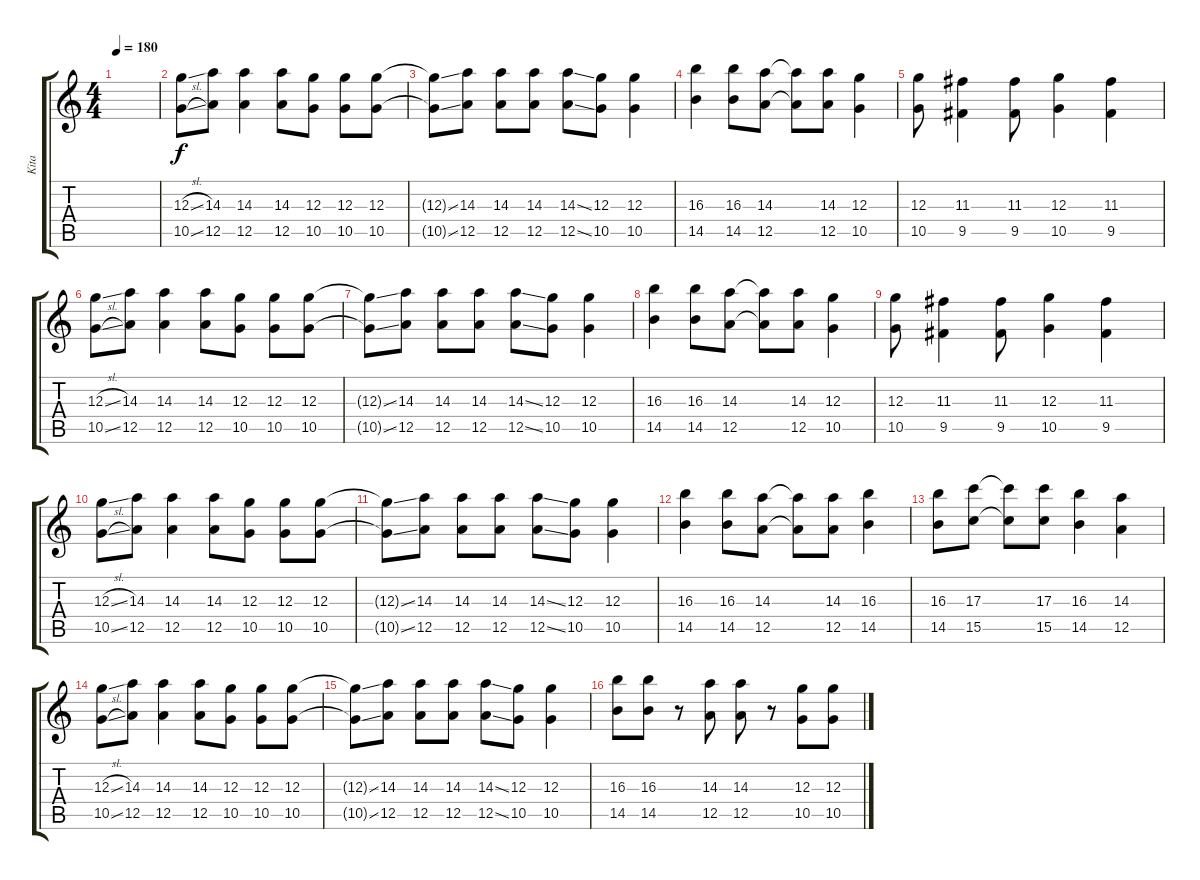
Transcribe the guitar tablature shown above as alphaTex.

\track ("Kita" "Kita") {instrument distortionguitar}
\staff {score tabs}
\tuning (E4 B3 G3 D3 A2 E2) {hide}
\ts (4 4)
\tempo 180
\clef g2
\ks c
|
(12.3{sl} 10.5{sl}).8 (14.3 12.5).8 (14.3 12.5).4 (14.3 12.5).8 (12.3 10.5).8 (12.3 10.5).8 (12.3 10.5).8 |
(12.3{ss t} 10.5{ss t}).8 (14.3 12.5).8 (14.3 12.5).8 (14.3 12.5).8 (14.3{ss} 12.5{ss}).8 (12.3 10.5).8 (12.3 10.5).4 |
(16.3 14.5).4 (16.3 14.5).8 (14.3 12.5).8 (14.3{t} 12.5{t}).8 (14.3 12.5).8 (12.3 10.5).4 |
(12.3 10.5).8 (11.3 9.5).4 (11.3 9.5).8 (12.3 10.5).4 (11.3 9.5).4 |
(12.3{sl} 10.5{sl}).8 (14.3 12.5).8 (14.3 12.5).4 (14.3 12.5).8 (12.3 10.5).8 (12.3 10.5).8 (12.3 10.5).8 |
(12.3{ss t} 10.5{ss t}).8 (14.3 12.5).8 (14.3 12.5).8 (14.3 12.5).8 (14.3{ss} 12.5{ss}).8 (12.3 10.5).8 (12.3 10.5).4 |
(16.3 14.5).4 (16.3 14.5).8 (14.3 12.5).8 (14.3{t} 12.5{t}).8 (14.3 12.5).8 (12.3 10.5).4 |
(12.3 10.5).8 (11.3 9.5).4 (11.3 9.5).8 (12.3 10.5).4 (11.3 9.5).4 |
(12.3{sl} 10.5{sl}).8 (14.3 12.5).8 (14.3 12.5).4 (14.3 12.5).8 (12.3 10.5).8 (12.3 10.5).8 (12.3 10.5).8 |
(12.3{ss t} 10.5{ss t}).8 (14.3 12.5).8 (14.3 12.5).8 (14.3 12.5).8 (14.3{ss} 12.5{ss}).8 (12.3 10.5).8 (12.3 10.5).4 |
(16.3 14.5).4 (16.3 14.5).8 (14.3 12.5).8 (14.3{t} 12.5{t}).8 (14.3 12.5).8 (16.3 14.5).4 |
(16.3 14.5).8 (17.3 15.5).8 (17.3{t} 15.5{t}).8 (17.3 15.5).8 (16.3 14.5).4 (14.3 12.5).4 |
(12.3{sl} 10.5{sl}).8 (14.3 12.5).8 (14.3 12.5).4 (14.3 12.5).8 (12.3 10.5).8 (12.3 10.5).8 (12.3 10.5).8 |
(12.3{ss t} 10.5{ss t}).8 (14.3 12.5).8 (14.3 12.5).8 (14.3 12.5).8 (14.3{ss} 12.5{ss}).8 (12.3 10.5).8 (12.3 10.5).4 |
(16.3 14.5).8 (16.3 14.5).8 r.8 (14.3 12.5).8 (14.3 12.5).8 r.8 (12.3 10.5).8 (12.3 10.5).8
